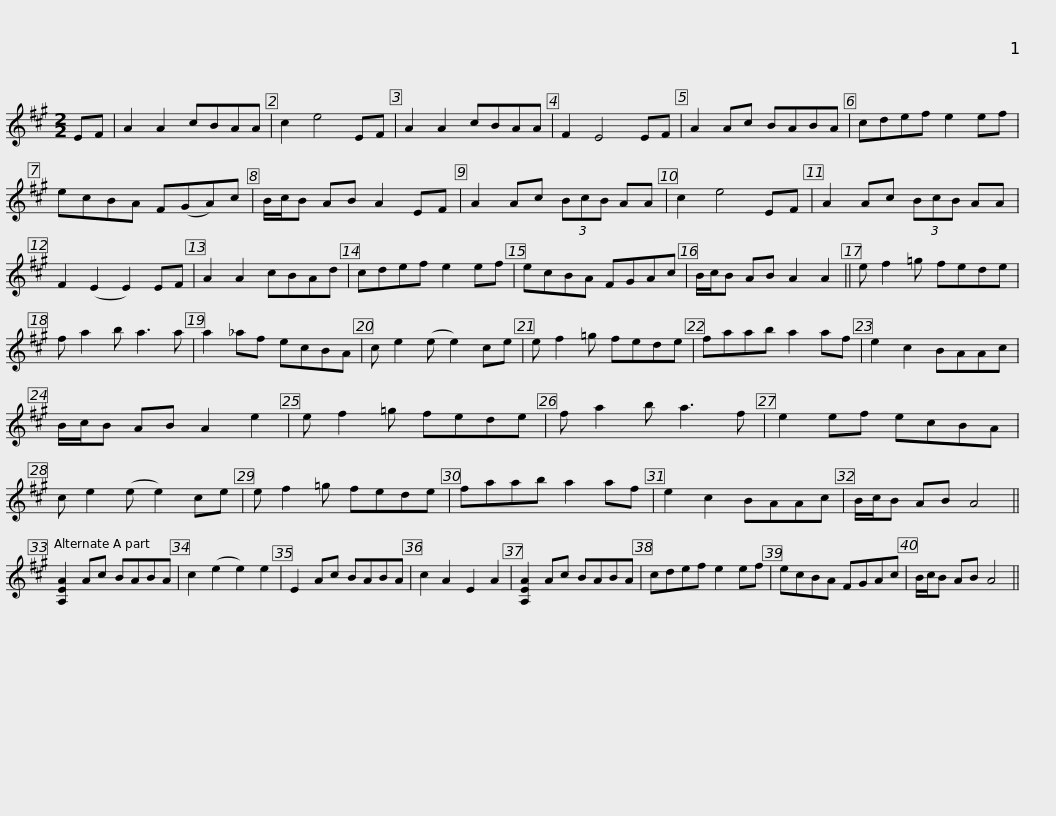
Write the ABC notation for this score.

X:1
L:1/8
M:2/2
I:linebreak $
K:A
V:1 treble
V:1
 EF | A2 A2 cBAA | c2 e4 EF | A2 A2 cBAA | F2 E4 EF | %5
 A2 Ac BABA | cdef e2 ef |$ ecBA F(GA)c | B/c/B AB A2 EF | A2 Ac (3BcB AA | %10
 c2 e4 EF | A2 Ac (3BcB AA | F2 (E2 E2) EF |$ A2 A2 cBAd | cdef e2 ef | %15
 ecBA FGAc | B/c/B AB A2 A2 || e f2 =g fede | f a2 b a3 a |$ a2 _af ecBA | %20
 c e2 (e e2) ce | e f2 =g fede | faab a2 af | e2 c2 BAAc | B/c/B AB A2 e2 |$ %25
 e f2 =g fede | f a2 b a3 f | e2 ef ecBA | c e2 (e e2) ce | e f2 =g fede | %30
 faab a2 af |$ e2 c2 BAAc | B/c/B AB A4 || [A,EA]2 Ac BABA | c2 (e2 e2) e2 | %35
 E2 Ac BABA | c2 A2 E2 A2 | [A,EA]2 Ac BABA |$ cdef e2 ef | ecBA FGAc | %40
 B/c/B AB A4 || %41
